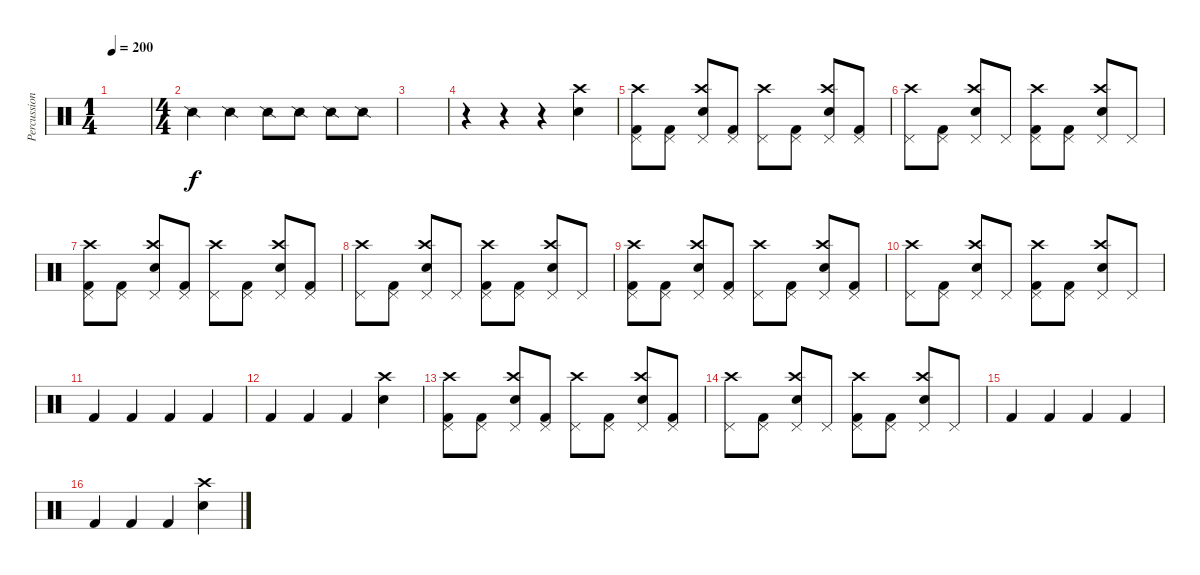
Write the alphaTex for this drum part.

\track ("Percussion" "Percussion") {instrument percussion}
\staff {score}
\articulation defaults
\ts (1 4)
\tempo 200
\clef neutral
\ks c
|
\ts (4 4)
"Snare (side stick) 2".4 "Snare (side stick) 2".4 "Snare (side stick) 2".8 "Snare (side stick) 2".8 "Snare (side stick) 2".8 "Snare (side stick) 2".8 |
|
r.4 r.4 r.4 ("Electric Snare (hit)" "Crash high (hit)").4 |
("Pedal Hi-Hat (hit)" "Kick (hit) 2" "Crash high (hit)").8 ("Pedal Hi-Hat (hit)" "Kick (hit) 2").8 ("Pedal Hi-Hat (hit)" "Electric Snare (hit)" "Crash high (hit)").8 ("Pedal Hi-Hat (hit)" "Kick (hit) 2").8 ("Pedal Hi-Hat (hit)" "Crash high (hit)").8 ("Pedal Hi-Hat (hit)" "Kick (hit) 2").8 ("Pedal Hi-Hat (hit)" "Electric Snare (hit)" "Crash high (hit)").8 ("Pedal Hi-Hat (hit)" "Kick (hit) 2").8 |
("Pedal Hi-Hat (hit)" "Crash high (hit)").8 ("Pedal Hi-Hat (hit)" "Kick (hit) 2").8 ("Pedal Hi-Hat (hit)" "Electric Snare (hit)" "Crash high (hit)").8 "Pedal Hi-Hat (hit)".8 ("Pedal Hi-Hat (hit)" "Kick (hit) 2" "Crash high (hit)").8 ("Pedal Hi-Hat (hit)" "Kick (hit) 2").8 ("Pedal Hi-Hat (hit)" "Electric Snare (hit)" "Crash high (hit)").8 "Pedal Hi-Hat (hit)".8 |
("Pedal Hi-Hat (hit)" "Kick (hit) 2" "Crash high (hit)").8 ("Pedal Hi-Hat (hit)" "Kick (hit) 2").8 ("Pedal Hi-Hat (hit)" "Electric Snare (hit)" "Crash high (hit)").8 ("Pedal Hi-Hat (hit)" "Kick (hit) 2").8 ("Pedal Hi-Hat (hit)" "Crash high (hit)").8 ("Pedal Hi-Hat (hit)" "Kick (hit) 2").8 ("Pedal Hi-Hat (hit)" "Electric Snare (hit)" "Crash high (hit)").8 ("Pedal Hi-Hat (hit)" "Kick (hit) 2").8 |
("Pedal Hi-Hat (hit)" "Crash high (hit)").8 ("Pedal Hi-Hat (hit)" "Kick (hit) 2").8 ("Pedal Hi-Hat (hit)" "Electric Snare (hit)" "Crash high (hit)").8 "Pedal Hi-Hat (hit)".8 ("Pedal Hi-Hat (hit)" "Kick (hit) 2" "Crash high (hit)").8 ("Pedal Hi-Hat (hit)" "Kick (hit) 2").8 ("Pedal Hi-Hat (hit)" "Electric Snare (hit)" "Crash high (hit)").8 "Pedal Hi-Hat (hit)".8 |
("Pedal Hi-Hat (hit)" "Kick (hit) 2" "Crash high (hit)").8 ("Pedal Hi-Hat (hit)" "Kick (hit) 2").8 ("Pedal Hi-Hat (hit)" "Electric Snare (hit)" "Crash high (hit)").8 ("Pedal Hi-Hat (hit)" "Kick (hit) 2").8 ("Pedal Hi-Hat (hit)" "Crash high (hit)").8 ("Pedal Hi-Hat (hit)" "Kick (hit) 2").8 ("Pedal Hi-Hat (hit)" "Electric Snare (hit)" "Crash high (hit)").8 ("Pedal Hi-Hat (hit)" "Kick (hit) 2").8 |
("Pedal Hi-Hat (hit)" "Crash high (hit)").8 ("Pedal Hi-Hat (hit)" "Kick (hit) 2").8 ("Pedal Hi-Hat (hit)" "Electric Snare (hit)" "Crash high (hit)").8 "Pedal Hi-Hat (hit)".8 ("Pedal Hi-Hat (hit)" "Kick (hit) 2" "Crash high (hit)").8 ("Pedal Hi-Hat (hit)" "Kick (hit) 2").8 ("Pedal Hi-Hat (hit)" "Electric Snare (hit)" "Crash high (hit)").8 "Pedal Hi-Hat (hit)".8 |
"Kick (hit) 2".4 "Kick (hit) 2".4 "Kick (hit) 2".4 "Kick (hit) 2".4 |
"Kick (hit) 2".4 "Kick (hit) 2".4 "Kick (hit) 2".4 ("Electric Snare (hit)" "Crash high (hit)").4 |
("Pedal Hi-Hat (hit)" "Kick (hit) 2" "Crash high (hit)").8 ("Pedal Hi-Hat (hit)" "Kick (hit) 2").8 ("Pedal Hi-Hat (hit)" "Electric Snare (hit)" "Crash high (hit)").8 ("Pedal Hi-Hat (hit)" "Kick (hit) 2").8 ("Pedal Hi-Hat (hit)" "Crash high (hit)").8 ("Pedal Hi-Hat (hit)" "Kick (hit) 2").8 ("Pedal Hi-Hat (hit)" "Electric Snare (hit)" "Crash high (hit)").8 ("Pedal Hi-Hat (hit)" "Kick (hit) 2").8 |
("Pedal Hi-Hat (hit)" "Crash high (hit)").8 ("Pedal Hi-Hat (hit)" "Kick (hit) 2").8 ("Pedal Hi-Hat (hit)" "Electric Snare (hit)" "Crash high (hit)").8 "Pedal Hi-Hat (hit)".8 ("Pedal Hi-Hat (hit)" "Kick (hit) 2" "Crash high (hit)").8 ("Pedal Hi-Hat (hit)" "Kick (hit) 2").8 ("Pedal Hi-Hat (hit)" "Electric Snare (hit)" "Crash high (hit)").8 "Pedal Hi-Hat (hit)".8 |
"Kick (hit) 2".4 "Kick (hit) 2".4 "Kick (hit) 2".4 "Kick (hit) 2".4 |
"Kick (hit) 2".4 "Kick (hit) 2".4 "Kick (hit) 2".4 ("Electric Snare (hit)" "Crash high (hit)").4
